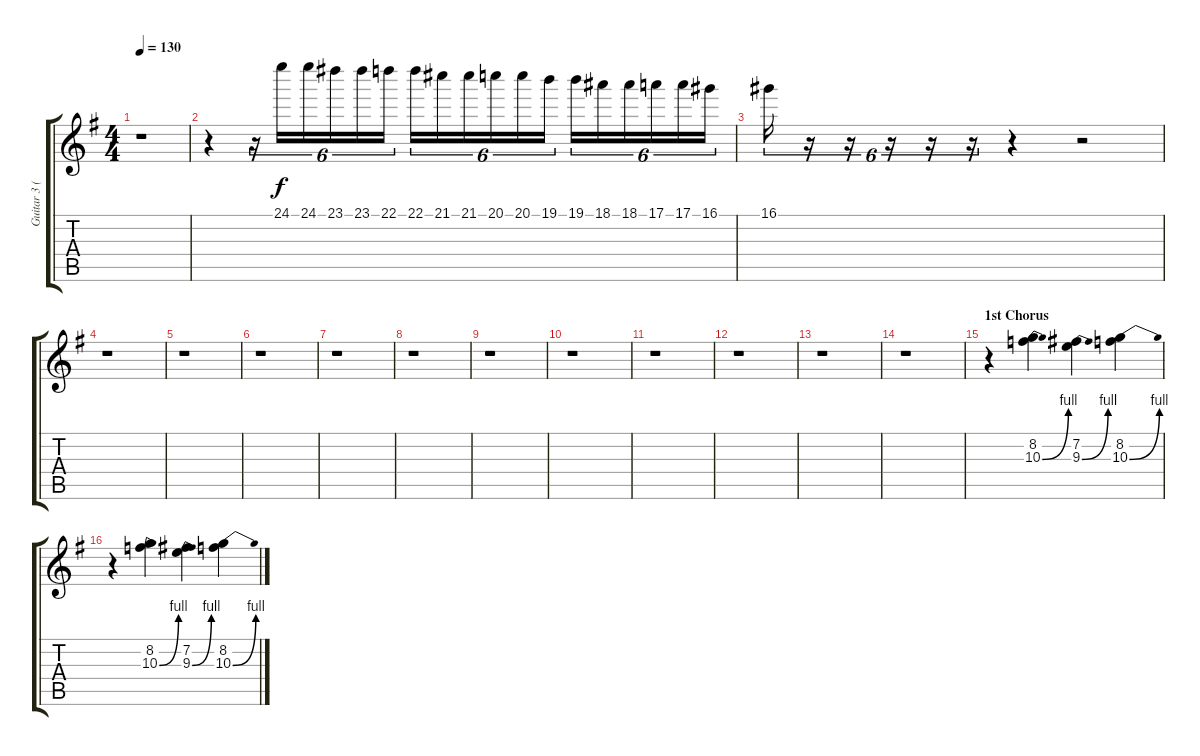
\track ("Guitar 3 (Overdubs)" "Guitar 3 (") {instrument distortionguitar}
\staff {score tabs}
\tuning (E4 B3 G3 D3 A2 E2) {hide}
\ts (4 4)
\tempo 130
\clef g2
\ks g
r.1{dy f} |
r.4{volume 16 balance 12 instrument guitarharmonics} r.16{tu (6 4)} 24.1.16{tu (6 4)} 24.1.16{tu (6 4)} 23.1.16{tu (6 4)} 23.1.16{tu (6 4)} 22.1.16{tu (6 4)} 22.1.16{tu (6 4)} 21.1.16{tu (6 4)} 21.1.16{tu (6 4)} 20.1.16{tu (6 4)} 20.1.16{tu (6 4)} 19.1.16{tu (6 4)} 19.1.16{tu (6 4)} 18.1.16{tu (6 4)} 18.1.16{tu (6 4)} 17.1.16{tu (6 4)} 17.1.16{tu (6 4)} 16.1.16{tu (6 4)} |
16.1.16{tu (6 4)} r.16{tu (6 4)} r.16{tu (6 4)} r.16{tu (6 4)} r.16{tu (6 4)} r.16{tu (6 4)} r.4 r.2{volume 14 balance 8 instrument distortionguitar} |
r.1 |
r.1 |
r.1 |
r.1 |
r.1 |
r.1 |
r.1 |
r.1 |
r.1 |
r.1 |
r.1 |
\section ("" "1st Chorus")
r.4 (8.2 10.3{be (bend 0 0 60 4)}).4 (7.2 9.3{be (bend 0 0 60 4)}).4 (8.2 10.3{be (bend 0 0 60 4)}).4 |
r.4 (8.2 10.3{be (bend 0 0 60 4)}).4 (7.2 9.3{be (bend 0 0 60 4)}).4 (8.2 10.3{be (bend 0 0 60 4)}).4
